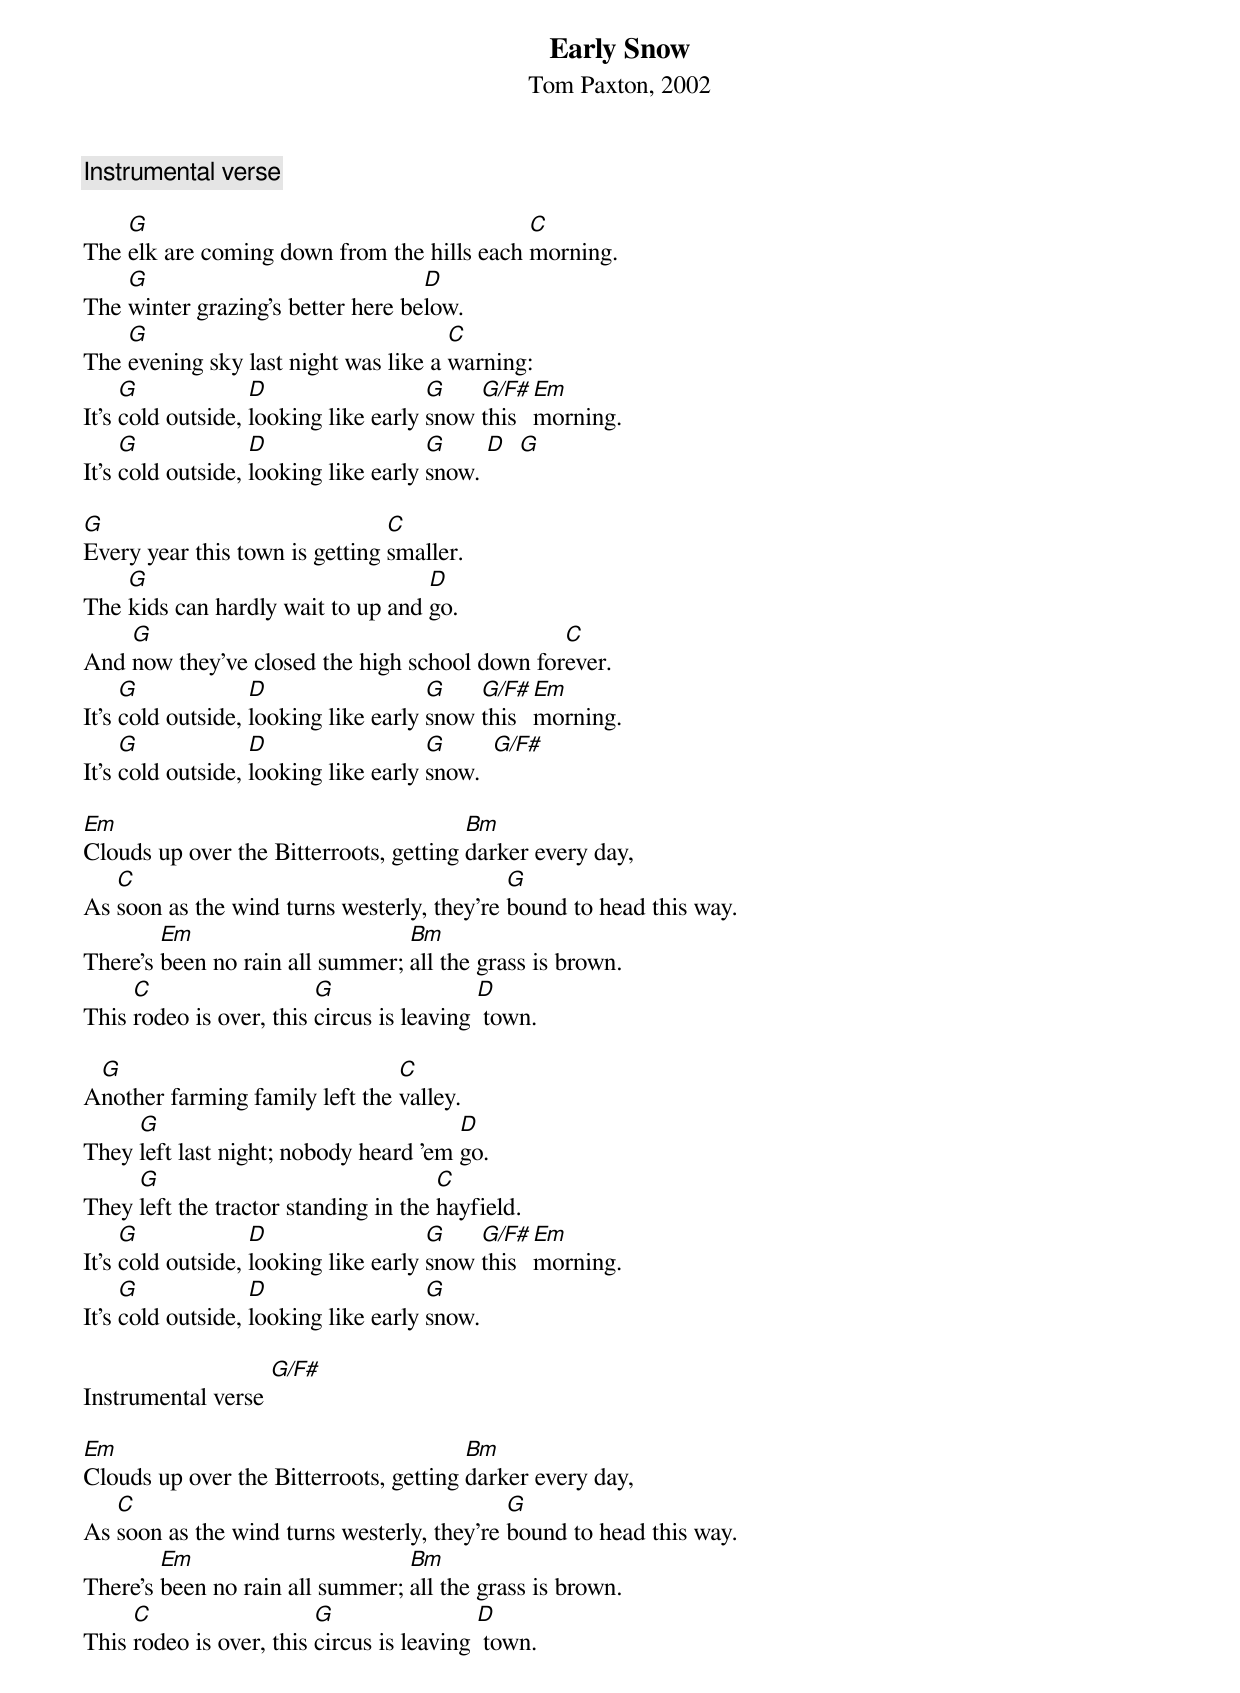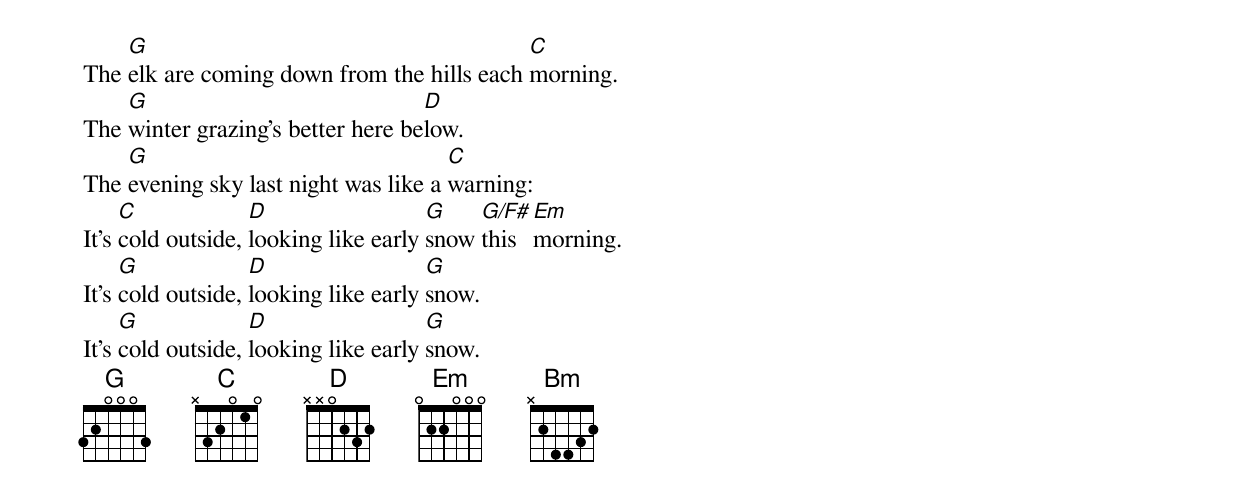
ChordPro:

{title: Early Snow}
{subtitle: Tom Paxton, 2002}
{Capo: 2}
{c: Instrumental verse}

The [G]elk are coming down from the hills each [C]morning.
The [G]winter grazing's better here be[D]low.
The [G]evening sky last night was like a [C]warning:
It's [G]cold outside, [D]looking like early [G]snow [G/F#]this [Em]morning.
It's [G]cold outside, [D]looking like early [G]snow. [D]  [G]

[G]Every year this town is getting [C]smaller.
The [G]kids can hardly wait to up and [D]go.
And [G]now they've closed the high school down for[C]ever.
It's [G]cold outside, [D]looking like early [G]snow [G/F#]this [Em]morning.
It's [G]cold outside, [D]looking like early [G]snow.  [G/F#]

[Em]Clouds up over the Bitterroots, getting [Bm]darker every day,
As [C]soon as the wind turns westerly, they're [G]bound to head this way.
There's [Em]been no rain all summer; [Bm]all the grass is brown.
This [C]rodeo is over, this [G]circus is leaving [D]	town.

A[G]nother farming family left the [C]valley.
They [G]left last night; nobody heard 'em [D]go.
They [G]left the tractor standing in the [C]hayfield.
It's [G]cold outside, [D]looking like early [G]snow [G/F#]this [Em]morning.
It's [G]cold outside, [D]looking like early [G]snow.

Instrumental verse [G/F#]

[Em]Clouds up over the Bitterroots, getting [Bm]darker every day,
As [C]soon as the wind turns westerly, they're [G]bound to head this way.
There's [Em]been no rain all summer; [Bm]all the grass is brown.
This [C]rodeo is over, this [G]circus is leaving [D]	town.

The [G]elk are coming down from the hills each [C]morning.
The [G]winter grazing's better here be[D]low.
The [G]evening sky last night was like a [C]warning:
It's [C]cold outside, [D]looking like early [G]snow [G/F#]this [Em]morning.
It's [G]cold outside, [D]looking like early [G]snow.
It's [G]cold outside, [D]looking like early [G]snow.
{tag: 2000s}
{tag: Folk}
